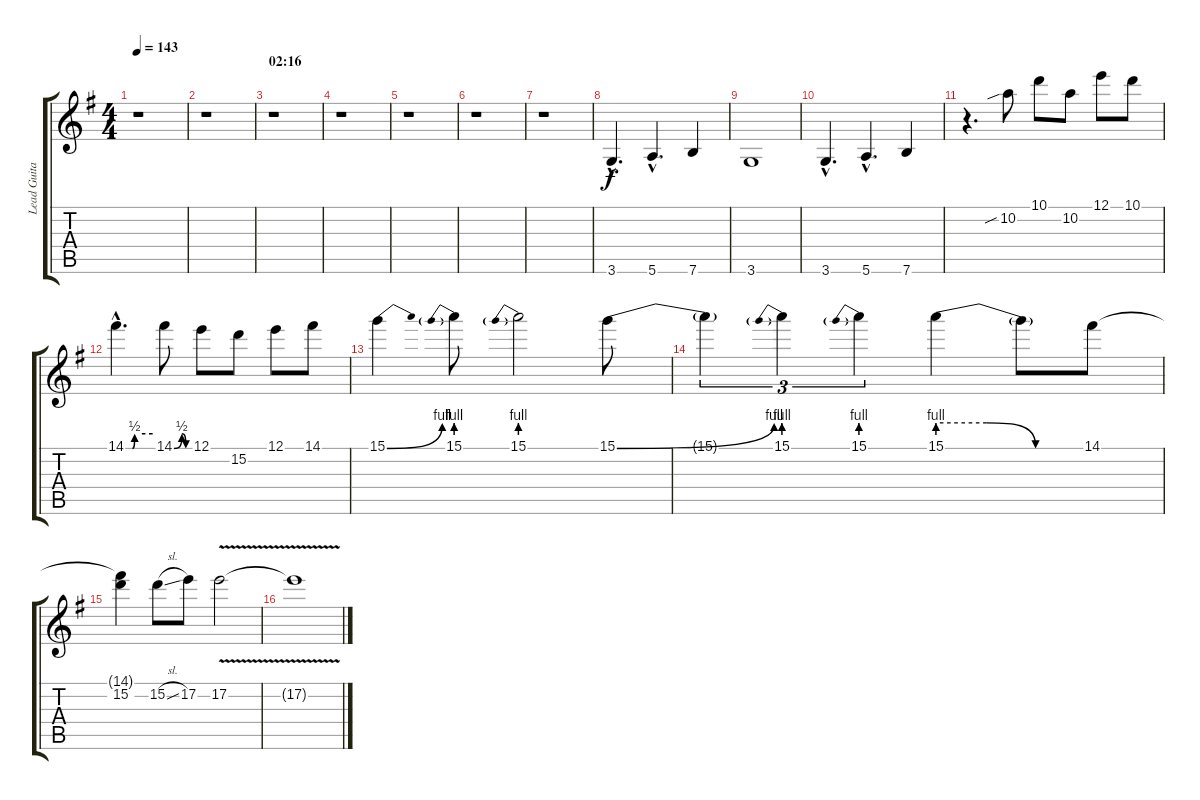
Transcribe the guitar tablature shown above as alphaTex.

\track ("Lead Guitar" "Lead Guita") {instrument distortionguitar}
\staff {score tabs}
\tuning (E4 B3 G3 D3 A2 E2) {hide}
\ts (4 4)
\tempo 143
\clef g2
\ks g
r.1{dy f} |
r.1 |
\section ("" "02:16")
r.1 |
r.1 |
r.1 |
r.1 |
r.1 |
3.6{hac}.4{d} 5.6{hac}.4{d} 7.6.4 |
3.6.1 |
3.6{hac}.4{d} 5.6{hac}.4{d} 7.6.4 |
r.4{d} 10.2{sib}.8 10.1.8 10.2.8 12.1.8 10.1.8 |
14.1{be (custom 0 0 15 0 20 2 60 2) hac}.4{d} 14.1{be (custom 0 0 30 2 45 0 60 0)}.8 12.1.8 15.2.8 12.1.8 14.1.8 |
15.1{be (bend 0 0 60 4)}.4 15.1{be (prebend 0 4 60 4)}.8 15.1{be (prebend 0 4 60 4)}.2 15.1{be (bend 0 0 60 4)}.8 |
15.1{t}.4{tu (3 2)} 15.1{be (prebend 0 4 60 4)}.4{tu (3 2)} 15.1{be (prebend 0 4 60 4)}.4{tu (3 2)} 15.1{be (custom 0 4 20 4 40 0 60 0)}.4 15.1{t}.8 14.1.8 |
(14.1{t} 15.2).4 15.2{sl}.8 17.2.8 17.2{v}.2 |
17.2{t}.1
